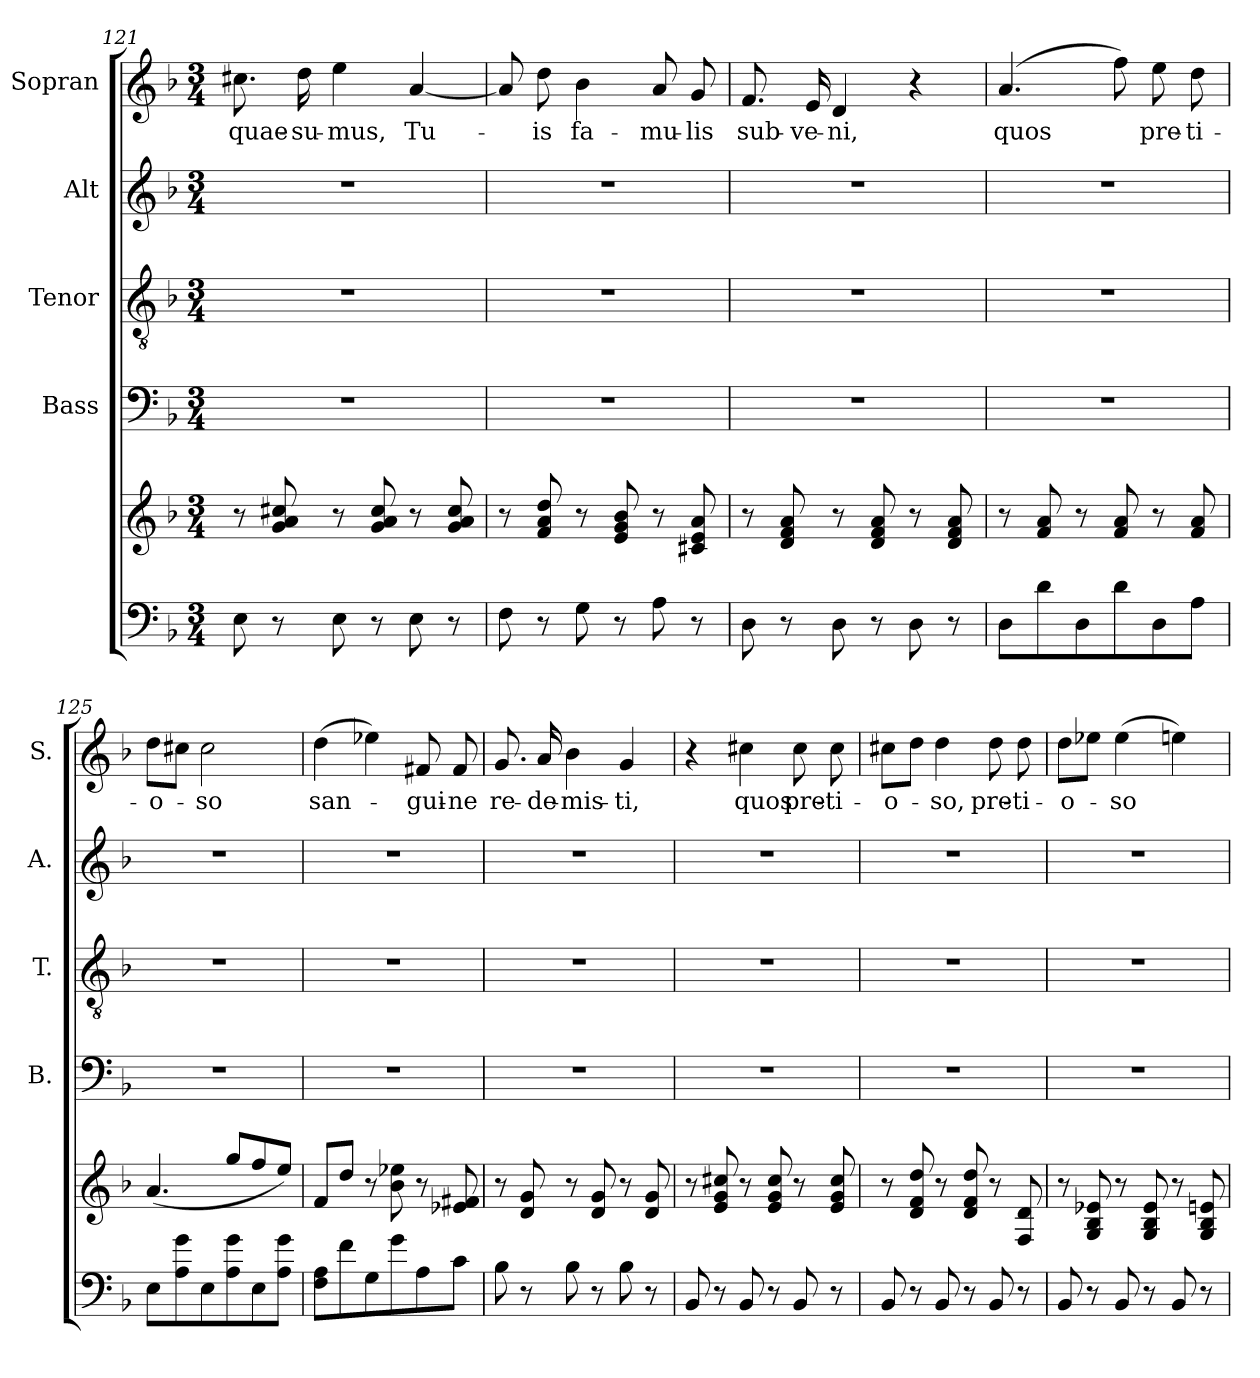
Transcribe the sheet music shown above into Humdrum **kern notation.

**kern	**kern	**kern	**kern	**kern	**kern	**text
*part5	*part5	*part4	*part3	*part2	*part1	*part1
*staff6	*staff5	*staff4	*staff3	*staff2	*staff1	*staff1
*	*	*I"Bass	*I"Tenor	*I"Alt	*I"Sopran	*
*	*	*I'B.	*I'T.	*I'A.	*I'S.	*
*clefF4	*clefG2	*clefF4	*clefGv2	*clefG2	*clefG2	*
*k[b-]	*k[b-]	*k[b-]	*k[b-]	*k[b-]	*k[b-]	*
*F:	*F:	*F:	*F:	*F:	*F:	*
*M3/4	*M3/4	*M3/4	*M3/4	*M3/4	*M3/4	*
=121	=121	=121	=121	=121	=121	=121
!	!	!	!	!	!	!LO:LY:b
8E\	8r	2.r	2.r	2.r	8.cc#X\	quae-
8r	8g/ 8a/ 8cc#X/	.	.	.	.	.
!	!	!	!	!	!	!LO:LY:b
.	.	.	.	.	16dd\	-su-
!	!	!	!	!	!	!LO:LY:b
8E\	8r	.	.	.	4ee\	-mus,
8r	8g/ 8a/ 8cc#/	.	.	.	.	.
!	!	!	!	!	!	!LO:LY:b
8E\	8r	.	.	.	[4a/	Tu-
8r	8g/ 8a/ 8cc#/	.	.	.	.	.
=122	=122	=122	=122	=122	=122	=122
8F\	8r	2.r	2.r	2.r	8a/]	.
!	!	!	!	!	!	!LO:LY:b
8r	8f/ 8a/ 8dd/	.	.	.	8dd\	-is
!	!	!	!	!	!	!LO:LY:b
8G\	8r	.	.	.	4b-\	fa-
8r	8e/ 8g/ 8b-/	.	.	.	.	.
!	!	!	!	!	!	!LO:LY:b
8A\	8r	.	.	.	8a/	-mu-
!	!	!	!	!	!	!LO:LY:b
8r	8c#X/ 8e/ 8a/	.	.	.	8g/	-lis
=123	=123	=123	=123	=123	=123	=123
!	!	!	!	!	!	!LO:LY:b
8D\	8r	2.r	2.r	2.r	8.f/	sub-
8r	8d/ 8f/ 8a/	.	.	.	.	.
!	!	!	!	!	!	!LO:LY:b
.	.	.	.	.	16e/	-ve-
!	!	!	!	!	!	!LO:LY:b
8D\	8r	.	.	.	4d/	-ni,
8r	8d/ 8f/ 8a/	.	.	.	.	.
8D\	8r	.	.	.	4r	.
8r	8d/ 8f/ 8a/	.	.	.	.	.
!!LO:PB:g=z
=124	=124	=124	=124	=124	=124	=124
!	!	!	!	!	!	!LO:LY:b
8D\L	8r	2.r	2.r	2.r	(4.a/	quos
8d\	8f/ 8a/	.	.	.	.	.
8D\	8r	.	.	.	.	.
8d\	8f/ 8a/	.	.	.	8ff\)	.
!	!	!	!	!	!	!LO:LY:b
8D\	8r	.	.	.	8ee\	pre-
!	!	!	!	!	!	!LO:LY:b
8A\J	8f/ 8a/	.	.	.	8dd\	-ti-
=125	=125	=125	=125	=125	=125	=125
!	!	!	!	!	!	!LO:LY:b
8E\L	(4.a/	2.r	2.r	2.r	8dd\L	-o-
8A\ 8g\	.	.	.	.	8cc#X\J	.
!	!	!	!	!	!	!LO:LY:b
8E\	.	.	.	.	2cc#\	-so
8A\ 8g\	8gg/L	.	.	.	.	.
8E\	8ff/	.	.	.	.	.
8A\ 8g\J	8ee/J)	.	.	.	.	.
=126	=126	=126	=126	=126	=126	=126
!	!	!	!	!	!	!LO:LY:b
8F\ 8A\L	8f/L	2.r	2.r	2.r	(>4dd\	san-
8f\	8dd/J	.	.	.	.	.
8G\	8r	.	.	.	4ee-X\)	.
8g\	8b-\ 8ee-X\	.	.	.	.	.
!	!	!	!	!	!	!LO:LY:b
8A\	8r	.	.	.	8f#X/	-gui-
!	!	!	!	!	!	!LO:LY:b
8c\J	8e-X/ 8f#X/	.	.	.	8f#/	-ne
=127	=127	=127	=127	=127	=127	=127
!	!	!	!	!	!	!LO:LY:b
8B-\	8r	2.r	2.r	2.r	8.g/	re-
8r	8d/ 8g/	.	.	.	.	.
!	!	!	!	!	!	!LO:LY:b
.	.	.	.	.	16a/	-de-
!	!	!	!	!	!	!LO:LY:b
8B-\	8r	.	.	.	4b-\	-mis-
8r	8d/ 8g/	.	.	.	.	.
!	!	!	!	!	!	!LO:LY:b
8B-\	8r	.	.	.	4g/	-ti,
8r	8d/ 8g/	.	.	.	.	.
=128	=128	=128	=128	=128	=128	=128
8BB-/	8r	2.r	2.r	2.r	4r	.
8r	8e/ 8g/ 8cc#X/	.	.	.	.	.
!	!	!	!	!	!	!LO:LY:b
8BB-/	8r	.	.	.	4cc#X\	quos
8r	8e/ 8g/ 8cc#/	.	.	.	.	.
!	!	!	!	!	!	!LO:LY:b
8BB-/	8r	.	.	.	8cc#\	pre-
!	!	!	!	!	!	!LO:LY:b
8r	8e/ 8g/ 8cc#/	.	.	.	8cc#\	-ti-
=129	=129	=129	=129	=129	=129	=129
!	!	!	!	!	!	!LO:LY:b
8BB-/	8r	2.r	2.r	2.r	8cc#X\L	-o-
8r	8d/ 8f/ 8dd/	.	.	.	8dd\J	.
!	!	!	!	!	!	!LO:LY:b
8BB-/	8r	.	.	.	4dd\	-so,
8r	8d/ 8f/ 8dd/	.	.	.	.	.
!	!	!	!	!	!	!LO:LY:b
8BB-/	8r	.	.	.	8dd\	pre-
!	!	!	!	!	!	!LO:LY:b
8r	8F/ 8d/	.	.	.	8dd\	-ti-
!!LO:LB:g=z
=130	=130	=130	=130	=130	=130	=130
!	!	!	!	!	!	!LO:LY:b
8BB-/	8r	2.r	2.r	2.r	8dd\L	-o-
8r	8G/ 8B-/ 8e-X/	.	.	.	8ee-X\J	.
!	!	!	!	!	!	!LO:LY:b
8BB-/	8r	.	.	.	(>4ee-\	-so
8r	8G/ 8B-/ 8e-/	.	.	.	.	.
8BB-/	8r	.	.	.	4een\)	.
8r	8G/ 8B-/ 8en/	.	.	.	.	.
=	=	=	=	=	=	=
*-	*-	*-	*-	*-	*-	*-
